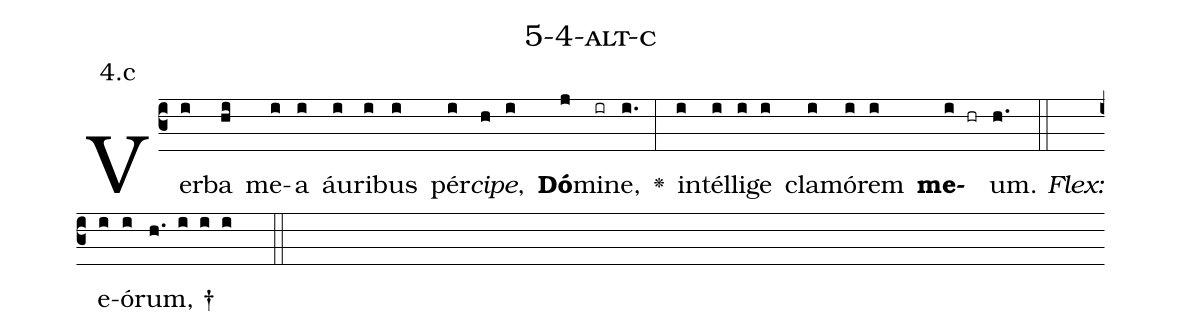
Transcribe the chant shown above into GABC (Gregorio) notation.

name: 5-4-alt-c;
annotation: 4.c;
%%
(c3)Ver(i)ba(hi) me(i)a(i) áu(i)ri(i)bus(i) pér(i)<i>ci</i>(h)<i>pe</i>,(i) <b>Dó</b>(j)mi(ir)ne,(i.) <v>\greheightstar</v>(:) in(i)tél(i)li(i)ge(i) cla(i)mó(i)rem(i) <b>me</b>(i hr)um.(h.) (::)
<i>Flex:</i>()  e(i)ó(i)rum, †(h. i i i  ::)

%E(i) u(i) o(i) u(i) a(i) e.(h.) (::)
